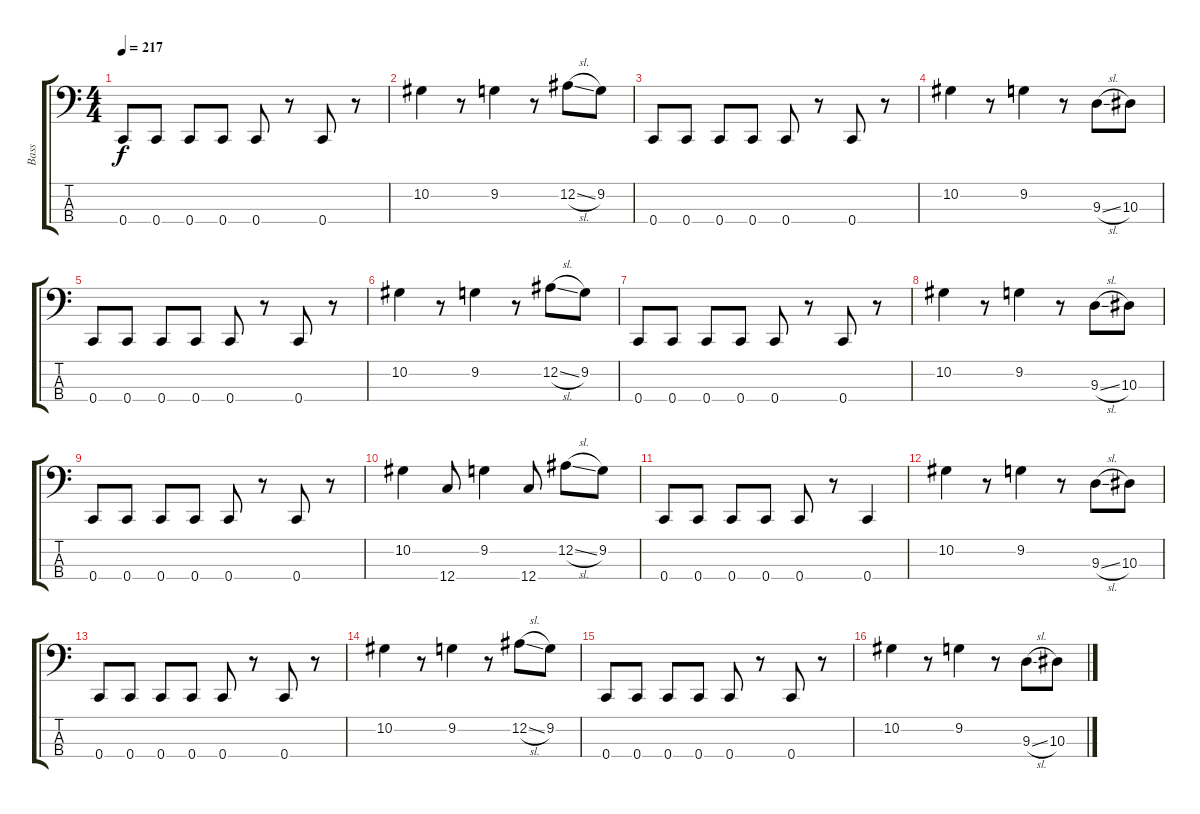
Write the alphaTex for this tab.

\track ("Bass" "Bass") {instrument electricbasspick}
\staff {score tabs}
\tuning (Eb2 Bb1 F1 C1) {hide}
\ts (4 4)
\tempo 217
\clef f4
\ks c
0.4.8{dy f} 0.4.8 0.4.8 0.4.8 0.4.8 r.8 0.4.8 r.8 |
10.2.4 r.8 9.2.4 r.8 12.2{sl}.8 9.2.8 |
0.4.8 0.4.8 0.4.8 0.4.8 0.4.8 r.8 0.4.8 r.8 |
10.2.4 r.8 9.2.4 r.8 9.3{sl}.8 10.3.8 |
0.4.8 0.4.8 0.4.8 0.4.8 0.4.8 r.8 0.4.8 r.8 |
10.2.4 r.8 9.2.4 r.8 12.2{sl}.8 9.2.8 |
0.4.8 0.4.8 0.4.8 0.4.8 0.4.8 r.8 0.4.8 r.8 |
10.2.4 r.8 9.2.4 r.8 9.3{sl}.8 10.3.8 |
0.4.8 0.4.8 0.4.8 0.4.8 0.4.8 r.8 0.4.8 r.8 |
10.2.4 12.4.8 9.2.4 12.4.8 12.2{sl}.8 9.2.8 |
0.4.8 0.4.8 0.4.8 0.4.8 0.4.8 r.8 0.4.4 |
10.2.4 r.8 9.2.4 r.8 9.3{sl}.8 10.3.8 |
0.4.8 0.4.8 0.4.8 0.4.8 0.4.8 r.8 0.4.8 r.8 |
10.2.4 r.8 9.2.4 r.8 12.2{sl}.8 9.2.8 |
0.4.8 0.4.8 0.4.8 0.4.8 0.4.8 r.8 0.4.8 r.8 |
10.2.4 r.8 9.2.4 r.8 9.3{sl}.8 10.3.8
